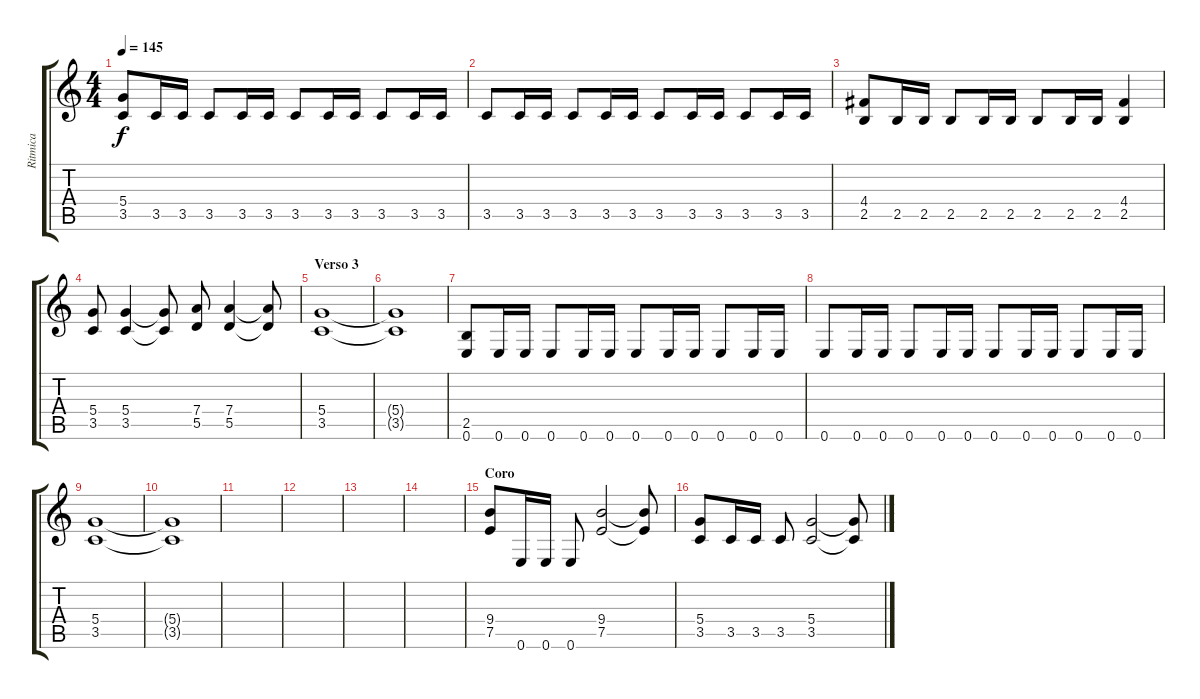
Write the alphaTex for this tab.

\track ("Ritmica" "Ritmica") {instrument distortionguitar}
\staff {score tabs}
\tuning (E4 B3 G3 D3 A2 E2) {hide}
\ts (4 4)
\tempo 145
\clef g2
\ks c
(5.4 3.5).8{dy f} 3.5.16 3.5.16 3.5.8 3.5.16 3.5.16 3.5.8 3.5.16 3.5.16 3.5.8 3.5.16 3.5.16 |
3.5.8 3.5.16 3.5.16 3.5.8 3.5.16 3.5.16 3.5.8 3.5.16 3.5.16 3.5.8 3.5.16 3.5.16 |
(4.4 2.5).8 2.5.16 2.5.16 2.5.8 2.5.16 2.5.16 2.5.8 2.5.16 2.5.16 (4.4 2.5).4 |
(5.4 3.5).8 (5.4 3.5).4 (5.4{t} 3.5{t}).8 (7.4 5.5).8 (7.4 5.5).4 (7.4{t} 5.5{t}).8 |
\section ("" "Verso 3")
(5.4 3.5).1 |
(5.4{t} 3.5{t}).1 |
(2.5 0.6).8 0.6.16 0.6.16 0.6.8 0.6.16 0.6.16 0.6.8 0.6.16 0.6.16 0.6.8 0.6.16 0.6.16 |
0.6.8 0.6.16 0.6.16 0.6.8 0.6.16 0.6.16 0.6.8 0.6.16 0.6.16 0.6.8 0.6.16 0.6.16 |
(5.4 3.5).1 |
(5.4{t} 3.5{t}).1 |
|
|
|
|
\section ("" "Coro")
(9.4 7.5).8 0.6.16 0.6.16 0.6.8 (9.4 7.5).2 (9.4{t} 7.5{t}).8 |
(5.4 3.5).8 3.5.16 3.5.16 3.5.8 (5.4 3.5).2 (5.4{t} 3.5{t}).8
